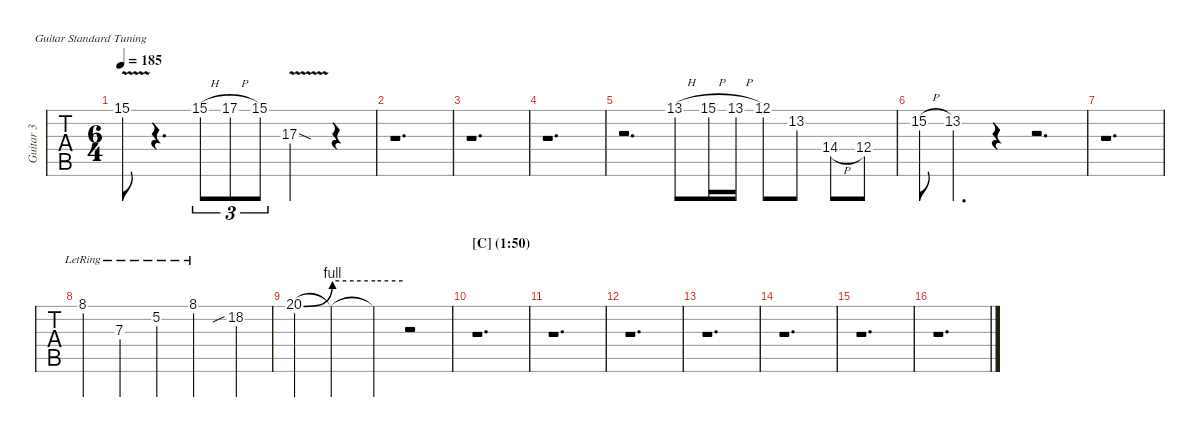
\defaultSystemsLayout 4
\hideDynamics
\bracketExtendMode nobrackets
\multiTrackTrackNamePolicy allsystems
\firstSystemTrackNameMode fullname
\otherSystemsTrackNameMode fullname
\otherSystemsTrackNameOrientation horizontal
\track ("Guitar 3" "Guitar 3") {instrument overdrivenguitar}
\staff {tabs}
\tuning (E4 B3 G3 D3 A2 E2)
\ts (6 4)
\scale
0.999336
\tempo 185
\accidentals auto
\clef g2
\ottava regular
\simile none
\ks c
15.1{be (hold 0 0 60 0) v t}.8{dy mf} r.4{d} 15.1{h}.8{tu (3 2)} 17.1{h}.8{tu (3 2)} 15.1.8{tu (3 2)} 17.3{v sod}.2 r.4 |
\scale
0.998574 r.1{d} |
\scale
1.00143 r.1{d} |
\scale
1.00275 r.1{d} |
\scale
0.997246 r.2{d} 13.1{h}.8 15.1{h}.16 13.1{h}.16 12.1.8 13.2.8 14.4{h}.8 12.4.8 |
\scale
0.998574 15.2{h}.8 13.2.4{d} r.4 r.2{d} |
\scale
1.00143 r.1{d} |
\scale
1.00101 8.1{lr}.4 7.3{lr}.4 5.2{lr}.4 8.1{lr}.2 18.2{sib}.4 |
\scale
0.998992 20.1{be (bend 0 0 59.4 4)}.4 20.1{be (hold 0 4 60 4) v t}.2 20.1{be (hold 0 4 60 4) v t}.4 r.2 |
\section ("C" "(1:50)")
\scale
1.01035 r.1{d} |
\scale
0.990977 r.1{d} |
\scale
1.0077 r.1{d} |
\scale
0.990977 r.1{d} |
\scale
0.998156 r.1{d} |
\scale
0.99968 r.1{d} |
\scale
0.999679 r.1{d}
